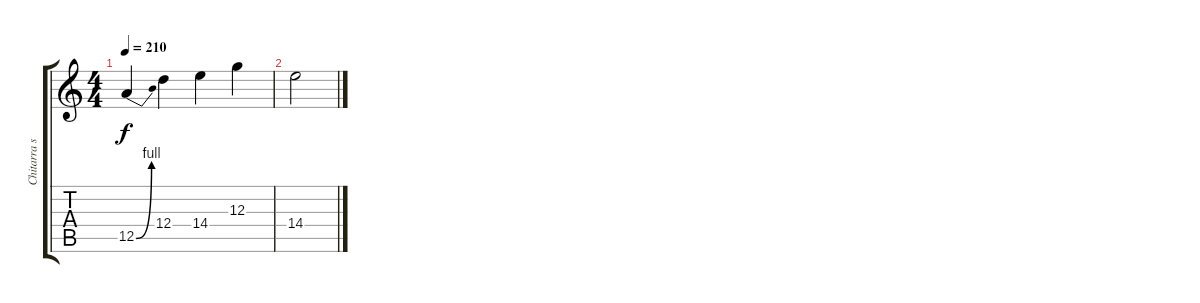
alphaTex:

\track ("Chitarra solo 2" "Chitarra s") {instrument distortionguitar}
\staff {score tabs}
\tuning (E4 B3 G3 D3 A2 E2) {hide}
\ts (4 4)
\tempo 210
\clef g2
\ks c
12.5{be (bend 0 0 60 4)}.4{dy f} 12.4.4 14.4.4 12.3.4 |
14.4.2
